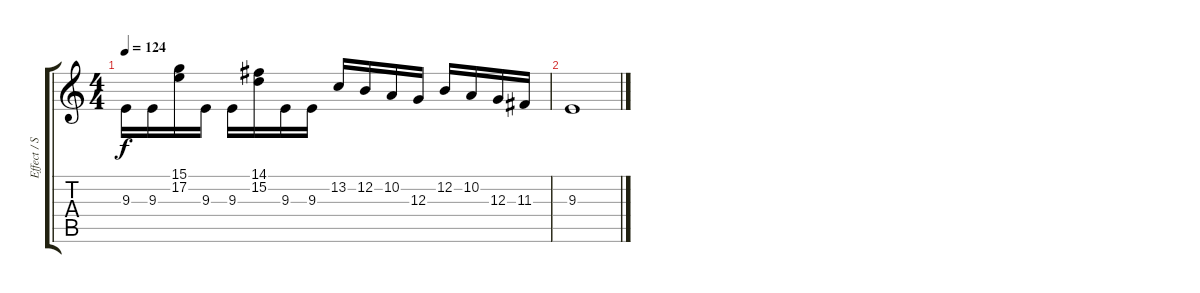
\track ("Effect / Strings" "Effect / S") {instrument stringensemble1}
\staff {score tabs}
\tuning (E4 B3 G3 D3 A2 E2) {hide}
\ts (4 4)
\tempo 124
\clef g2
\ks c
9.3.16{dy f} 9.3.16 (15.1 17.2).16 9.3.16 9.3.16 (14.1 15.2).16 9.3.16 9.3.16 13.2.16 12.2.16 10.2.16 12.3.16 12.2.16 10.2.16 12.3.16 11.3.16 |
9.3.1
